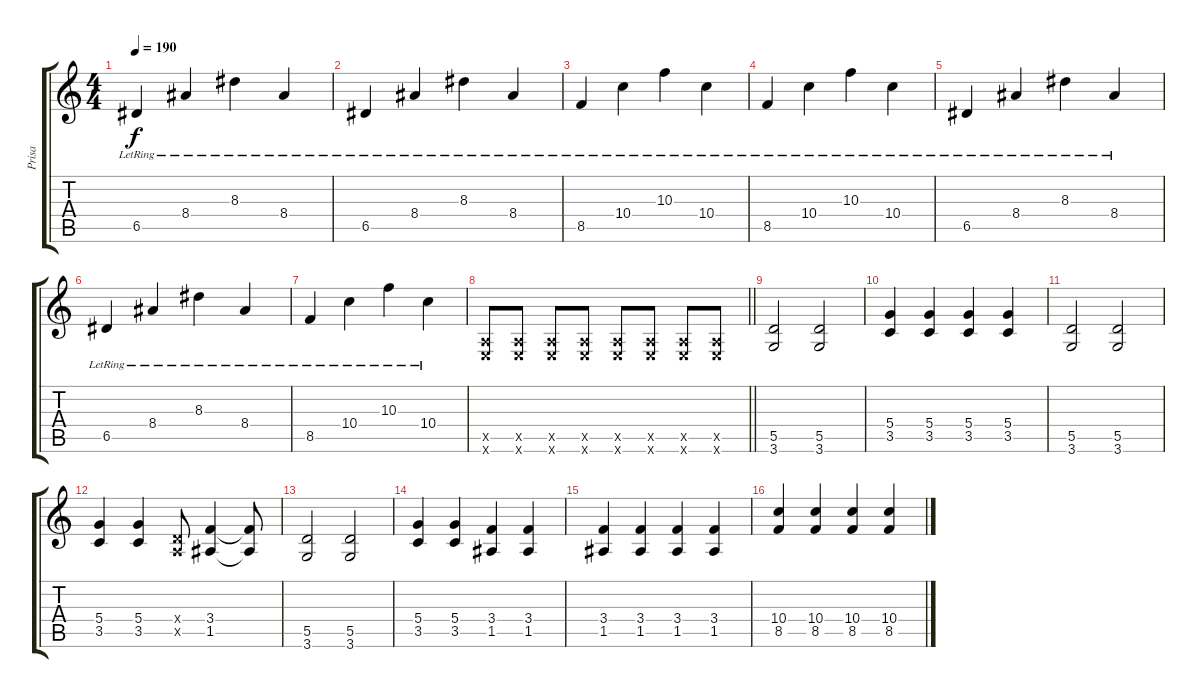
\track ("Prisa" "Prisa") {instrument distortionguitar}
\staff {score tabs}
\tuning (E4 B3 G3 D3 A2 E2) {hide}
\ts (4 4)
\section ("" "")
\tempo 190
\clef g2
\ks c
6.5{lr}.4{dy f} 8.4{lr}.4 8.3{lr}.4 8.4{lr}.4 |
6.5{lr}.4 8.4{lr}.4 8.3{lr}.4 8.4{lr}.4 |
8.5{lr}.4 10.4{lr}.4 10.3{lr}.4 10.4{lr}.4 |
8.5{lr}.4 10.4{lr}.4 10.3{lr}.4 10.4{lr}.4 |
6.5{lr}.4 8.4{lr}.4 8.3{lr}.4 8.4{lr}.4 |
6.5{lr}.4 8.4{lr}.4 8.3{lr}.4 8.4{lr}.4 |
8.5{lr}.4 10.4{lr}.4 10.3{lr}.4 10.4{lr}.4 |
\barLineRight lightlight
(0.5{x} 0.6{x}).8 (0.5{x} 0.6{x}).8 (0.5{x} 0.6{x}).8 (0.5{x} 0.6{x}).8 (0.5{x} 0.6{x}).8 (0.5{x} 0.6{x}).8 (0.5{x} 0.6{x}).8 (0.5{x} 0.6{x}).8 |
\section ("" "")
(5.5 3.6).2 (5.5 3.6).2 |
(5.4 3.5).4 (5.4 3.5).4 (5.4 3.5).4 (5.4 3.5).4 |
(5.5 3.6).2 (5.5 3.6).2 |
(5.4 3.5).4 (5.4 3.5).4 (0.4{x} 0.5{x}).8 (3.4 1.5).4 (3.4{t} 1.5{t}).8 |
(5.5 3.6).2 (5.5 3.6).2 |
(5.4 3.5).4 (5.4 3.5).4 (3.4 1.5).4 (3.4 1.5).4 |
(3.4 1.5).4 (3.4 1.5).4 (3.4 1.5).4 (3.4 1.5).4 |
(10.4 8.5).4 (10.4 8.5).4 (10.4 8.5).4 (10.4 8.5).4
